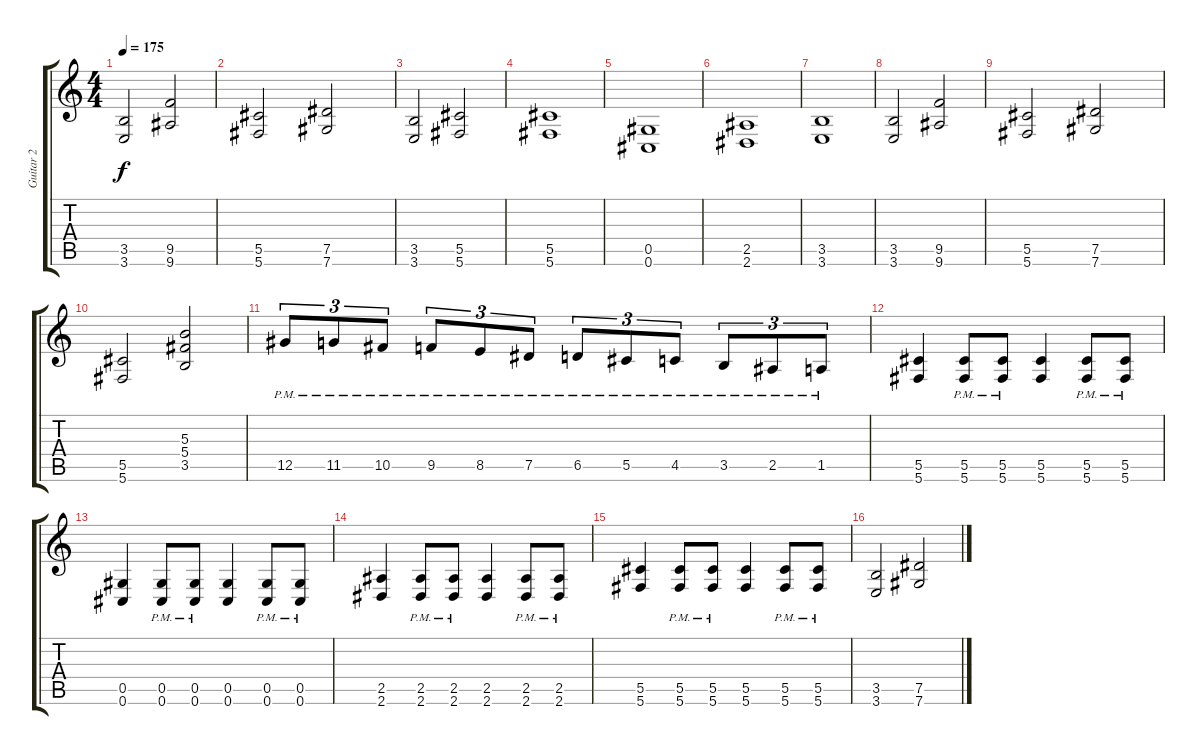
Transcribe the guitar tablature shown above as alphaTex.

\track ("Guitar 2" "Guitar 2") {instrument distortionguitar}
\staff {score tabs}
\tuning (Eb4 Bb3 Gb3 Db3 Ab2 Db2) {hide}
\ts (4 4)
\tempo 175
\clef g2
\ks c
(3.5 3.6).2{dy f} (9.5 9.6).2 |
(5.5 5.6).2 (7.5 7.6).2 |
(3.5 3.6).2 (5.5 5.6).2 |
(5.5 5.6).1 |
(0.5 0.6).1 |
(2.5 2.6).1 |
(3.5 3.6).1 |
(3.5 3.6).2 (9.5 9.6).2 |
(5.5 5.6).2 (7.5 7.6).2 |
(5.5 5.6).2 (5.3 5.4 3.5).2 |
12.5{pm}.8{tu (3 2)} 11.5{pm}.8{tu (3 2)} 10.5{pm}.8{tu (3 2)} 9.5{pm}.8{tu (3 2)} 8.5{pm}.8{tu (3 2)} 7.5{pm}.8{tu (3 2)} 6.5{pm}.8{tu (3 2)} 5.5{pm}.8{tu (3 2)} 4.5{pm}.8{tu (3 2)} 3.5{pm}.8{tu (3 2)} 2.5{pm}.8{tu (3 2)} 1.5{pm}.8{tu (3 2)} |
(5.5 5.6).4 (5.5{pm} 5.6{pm}).8 (5.5{pm} 5.6{pm}).8 (5.5 5.6).4 (5.5{pm} 5.6{pm}).8 (5.5{pm} 5.6{pm}).8 |
(0.5 0.6).4 (0.5{pm} 0.6{pm}).8 (0.5{pm} 0.6{pm}).8 (0.5 0.6).4 (0.5{pm} 0.6{pm}).8 (0.5{pm} 0.6{pm}).8 |
(2.5 2.6).4 (2.5{pm} 2.6{pm}).8 (2.5{pm} 2.6{pm}).8 (2.5 2.6).4 (2.5{pm} 2.6{pm}).8 (2.5{pm} 2.6{pm}).8 |
(5.5 5.6).4 (5.5{pm} 5.6).8 (5.5{pm} 5.6).8 (5.5 5.6).4 (5.5{pm} 5.6{pm}).8 (5.5{pm} 5.6{pm}).8 |
(3.5 3.6).2 (7.5 7.6).2
